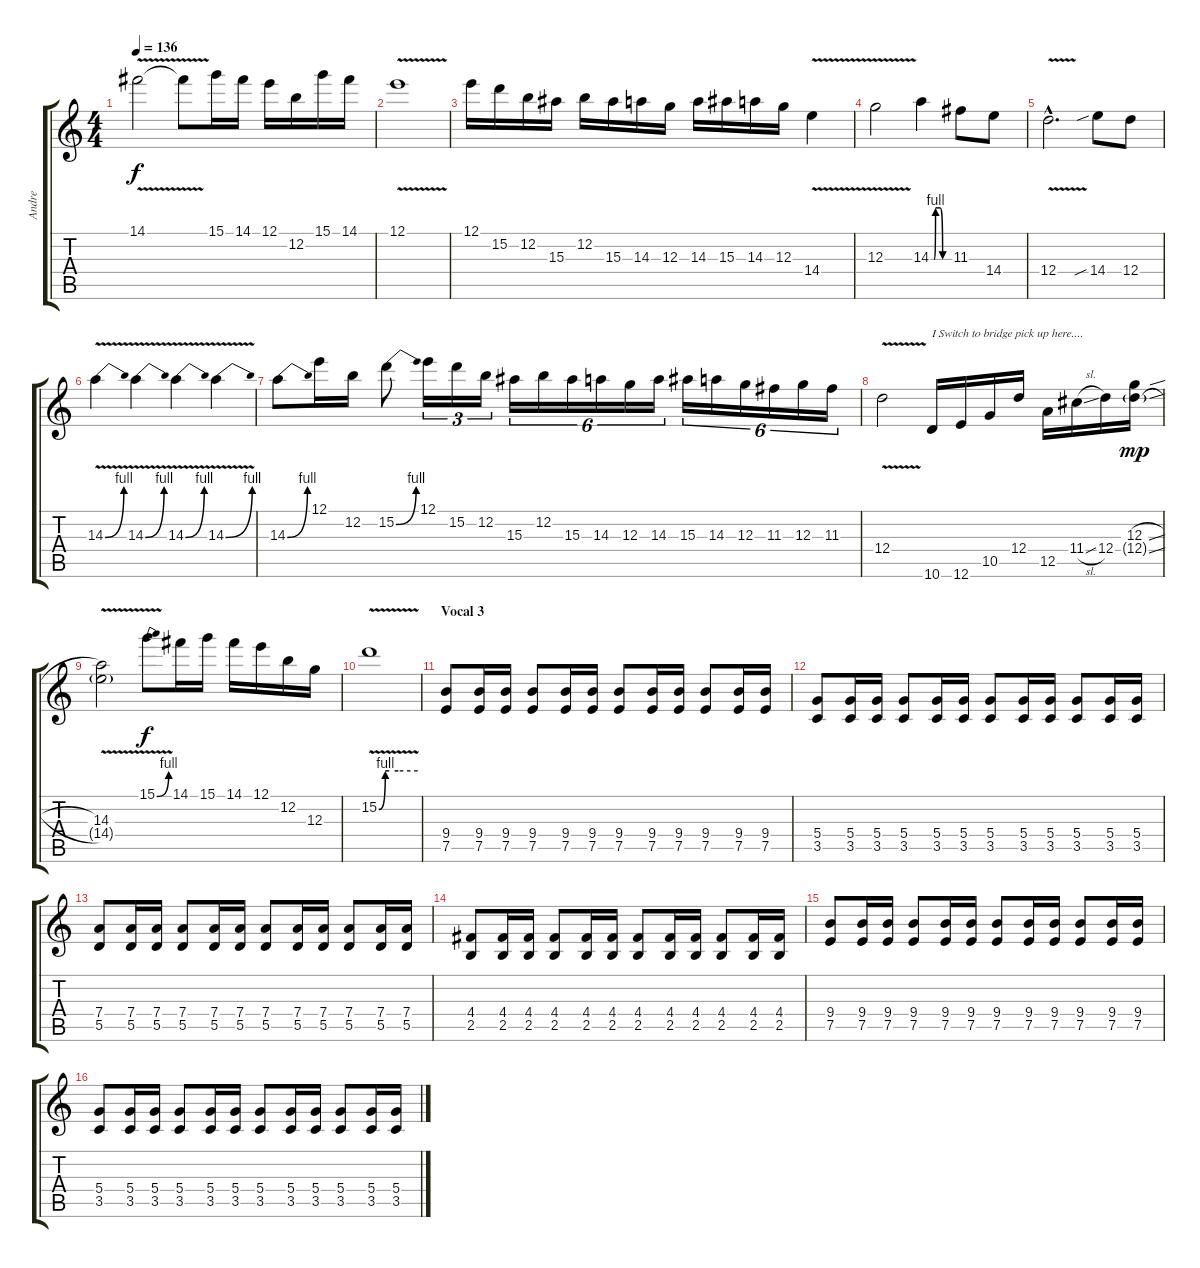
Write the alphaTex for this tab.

\track ("Andre" "Andre") {instrument overdrivenguitar}
\staff {score tabs}
\tuning (E4 B3 G3 D3 A2 E2) {hide}
\ts (4 4)
\tempo 136
\clef g2
\ks c
14.1{v}.2{dy f} 14.1{t}.8 15.1.16 14.1.16 12.1.16 12.2.16 15.1.16 14.1.16 |
12.1{v}.1 |
12.1.16 15.2.16 12.2.16 15.3.16 12.2.16 15.3.16 14.3.16 12.3.16 14.3.16 15.3.16 14.3.16 12.3.16 14.4{v}.4 |
12.3{v}.2 14.3{be (custom 0 0 10 0 15 4 30 4 38 0 45 0 60 0)}.4 11.3.8 14.4.8 |
12.4{v hac}.2{d} 14.4{sib}.8 12.4.8 |
14.3{be (bend 0 0 60 4) v}.4 14.3{be (bend 0 0 60 4) v}.4 14.3{be (bend 0 0 60 4) v}.4 14.3{be (bend 0 0 60 4) v}.4 |
14.3{be (bend 0 0 60 4)}.8 12.1.16 12.2.16 15.2{be (bend 0 0 60 4)}.8 12.1.16{tu (3 2)} 15.2.16{tu (3 2)} 12.2.16{tu (3 2)} 15.3.16{tu (6 4)} 12.2.16{tu (6 4)} 15.3.16{tu (6 4)} 14.3.16{tu (6 4)} 12.3.16{tu (6 4)} 14.3.16{tu (6 4)} 15.3.16{tu (6 4)} 14.3.16{tu (6 4)} 12.3.16{tu (6 4)} 11.3.16{tu (6 4)} 12.3.16{tu (6 4)} 11.3.16{tu (6 4)} |
12.4{v}.2 10.6.16{txt "I Switch to bridge pick up here...."} 12.6.16 10.5.16 12.4.16 12.5.16 11.4{sl}.16 12.4.16 (12.3{sl} 12.4{sl g}).16{dy mp} |
(14.3{v} 14.4{g}).2 15.1{be (bend 0 0 60 4) v}.8{dy f} 14.1.16 15.1.16 14.1.16 12.1.16 12.2.16 12.3.16 |
15.2{be (custom 0 0 10 4 16 4 30 4 60 4) v}.1 |
\section ("" "Vocal 3")
(9.4 7.5).8 (9.4 7.5).16 (9.4 7.5).16 (9.4 7.5).8 (9.4 7.5).16 (9.4 7.5).16 (9.4 7.5).8 (9.4 7.5).16 (9.4 7.5).16 (9.4 7.5).8 (9.4 7.5).16 (9.4 7.5).16 |
(5.4 3.5).8 (5.4 3.5).16 (5.4 3.5).16 (5.4 3.5).8 (5.4 3.5).16 (5.4 3.5).16 (5.4 3.5).8 (5.4 3.5).16 (5.4 3.5).16 (5.4 3.5).8 (5.4 3.5).16 (5.4 3.5).16 |
(7.4 5.5).8 (7.4 5.5).16 (7.4 5.5).16 (7.4 5.5).8 (7.4 5.5).16 (7.4 5.5).16 (7.4 5.5).8 (7.4 5.5).16 (7.4 5.5).16 (7.4 5.5).8 (7.4 5.5).16 (7.4 5.5).16 |
(4.4 2.5).8 (4.4 2.5).16 (4.4 2.5).16 (4.4 2.5).8 (4.4 2.5).16 (4.4 2.5).16 (4.4 2.5).8 (4.4 2.5).16 (4.4 2.5).16 (4.4 2.5).8 (4.4 2.5).16 (4.4 2.5).16 |
(9.4 7.5).8 (9.4 7.5).16 (9.4 7.5).16 (9.4 7.5).8 (9.4 7.5).16 (9.4 7.5).16 (9.4 7.5).8 (9.4 7.5).16 (9.4 7.5).16 (9.4 7.5).8 (9.4 7.5).16 (9.4 7.5).16 |
(5.4 3.5).8 (5.4 3.5).16 (5.4 3.5).16 (5.4 3.5).8 (5.4 3.5).16 (5.4 3.5).16 (5.4 3.5).8 (5.4 3.5).16 (5.4 3.5).16 (5.4 3.5).8 (5.4 3.5).16 (5.4 3.5).16
